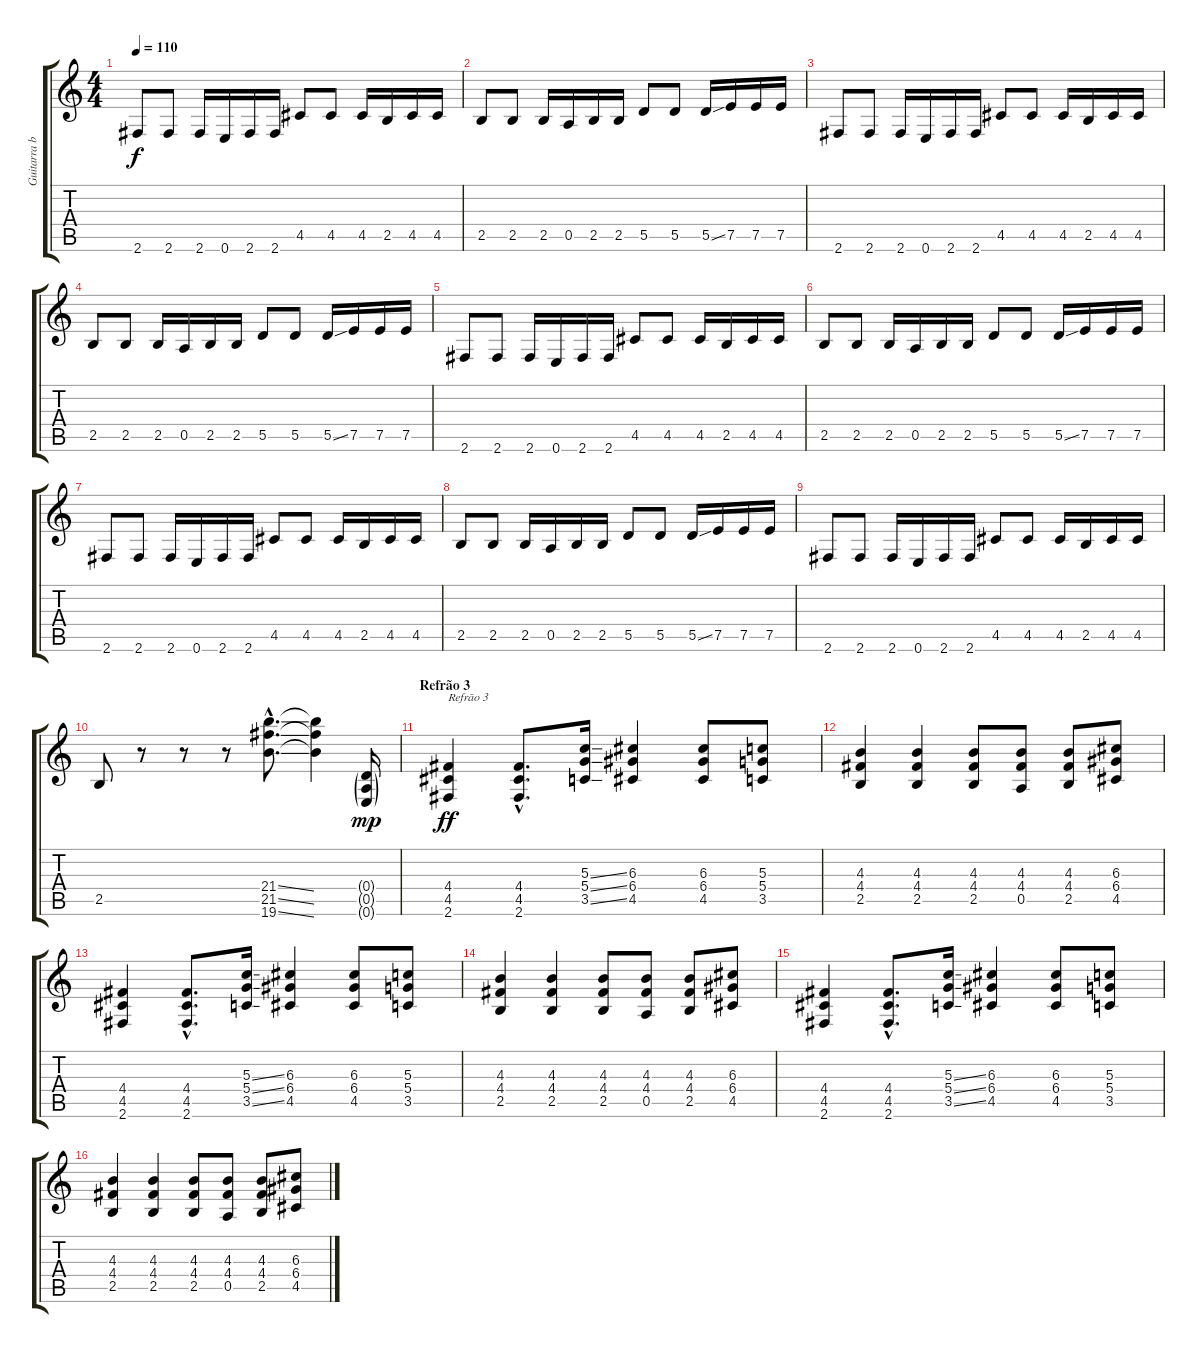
\track ("Guitarra base" "Guitarra b") {instrument distortionguitar}
\staff {score tabs}
\tuning (E4 B3 G3 D3 A2 E2) {hide}
\ts (4 4)
\tempo 110
\clef g2
\ks c
2.6.8{dy f} 2.6.8 2.6.16 0.6.16 2.6.16 2.6.16 4.5.8 4.5.8 4.5.16 2.5.16 4.5.16 4.5.16 |
2.5.8 2.5.8 2.5.16 0.5.16 2.5.16 2.5.16 5.5.8 5.5.8 5.5{ss}.16 7.5.16 7.5.16 7.5.16 |
2.6.8 2.6.8 2.6.16 0.6.16 2.6.16 2.6.16 4.5.8 4.5.8 4.5.16 2.5.16 4.5.16 4.5.16 |
2.5.8 2.5.8 2.5.16 0.5.16 2.5.16 2.5.16 5.5.8 5.5.8 5.5{ss}.16 7.5.16 7.5.16 7.5.16 |
2.6.8 2.6.8 2.6.16 0.6.16 2.6.16 2.6.16 4.5.8 4.5.8 4.5.16 2.5.16 4.5.16 4.5.16 |
2.5.8 2.5.8 2.5.16 0.5.16 2.5.16 2.5.16 5.5.8 5.5.8 5.5{ss}.16 7.5.16 7.5.16 7.5.16 |
2.6.8 2.6.8 2.6.16 0.6.16 2.6.16 2.6.16 4.5.8 4.5.8 4.5.16 2.5.16 4.5.16 4.5.16 |
2.5.8 2.5.8 2.5.16 0.5.16 2.5.16 2.5.16 5.5.8 5.5.8 5.5{ss}.16 7.5.16 7.5.16 7.5.16 |
2.6.8 2.6.8 2.6.16 0.6.16 2.6.16 2.6.16 4.5.8 4.5.8 4.5.16 2.5.16 4.5.16 4.5.16 |
2.5.8 r.8 r.8 r.8 (21.4{ss hac} 21.5{ss hac} 19.6{ss hac}).8{d} (21.4{t} 21.5{t} 19.6{t}).4 (0.4{g} 0.5{g} 0.6{g}).16{dy mp} |
\section ("" "Refrão 3")
(4.4 4.5 2.6).4{txt "Refrão 3" dy ff} (4.4{hac} 4.5{hac} 2.6{hac}).8{d} (5.3{ss} 5.4{ss} 3.5{ss}).16 (6.3 6.4 4.5).4 (6.3 6.4 4.5).8 (5.3 5.4 3.5).8 |
(4.3 4.4 2.5).4 (4.3 4.4 2.5).4 (4.3 4.4 2.5).8 (4.3 4.4 0.5).8 (4.3 4.4 2.5).8 (6.3 6.4 4.5).8 |
(4.4 4.5 2.6).4 (4.4{hac} 4.5{hac} 2.6{hac}).8{d} (5.3{ss} 5.4{ss} 3.5{ss}).16 (6.3 6.4 4.5).4 (6.3 6.4 4.5).8 (5.3 5.4 3.5).8 |
(4.3 4.4 2.5).4 (4.3 4.4 2.5).4 (4.3 4.4 2.5).8 (4.3 4.4 0.5).8 (4.3 4.4 2.5).8 (6.3 6.4 4.5).8 |
(4.4 4.5 2.6).4 (4.4{hac} 4.5{hac} 2.6{hac}).8{d} (5.3{ss} 5.4{ss} 3.5{ss}).16 (6.3 6.4 4.5).4 (6.3 6.4 4.5).8 (5.3 5.4 3.5).8 |
(4.3 4.4 2.5).4 (4.3 4.4 2.5).4 (4.3 4.4 2.5).8 (4.3 4.4 0.5).8 (4.3 4.4 2.5).8 (6.3 6.4 4.5).8
